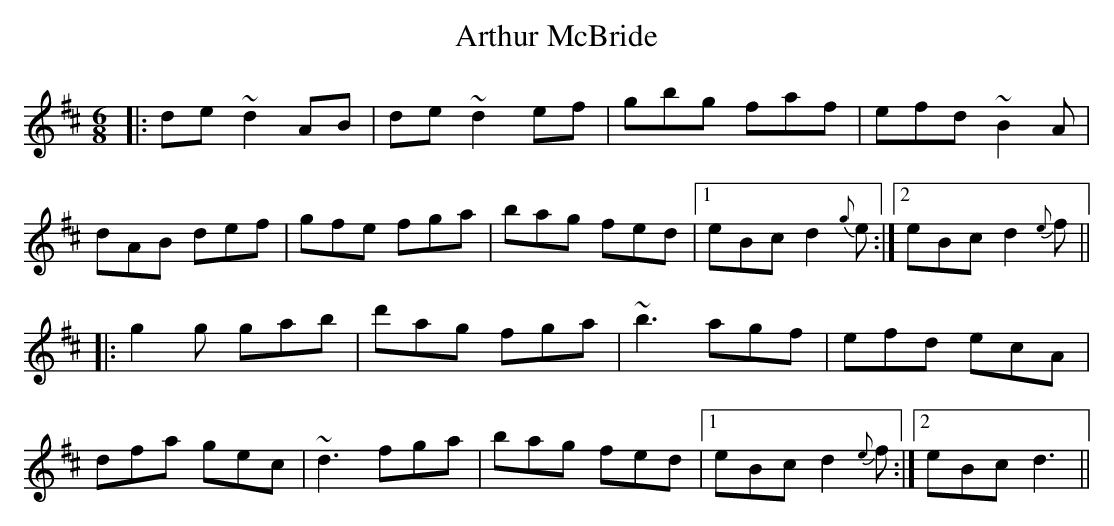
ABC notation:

X:1
T: Arthur McBride
M: 6/8
L: 1/8
K: Dmaj
|:de ~d2 AB|de ~d2 ef|gbg faf|efd ~B2A|
dAB def|gfe fga|bag fed|1 eBc d2 {g}e:|2 eBc d2 {e}f||
|:g2g gab|d'ag fga|~b3 agf|efd ecA|
dfa gec|~d3 fga|bag fed|1 eBc d2 {e}f:|2 eBc d3 ||
